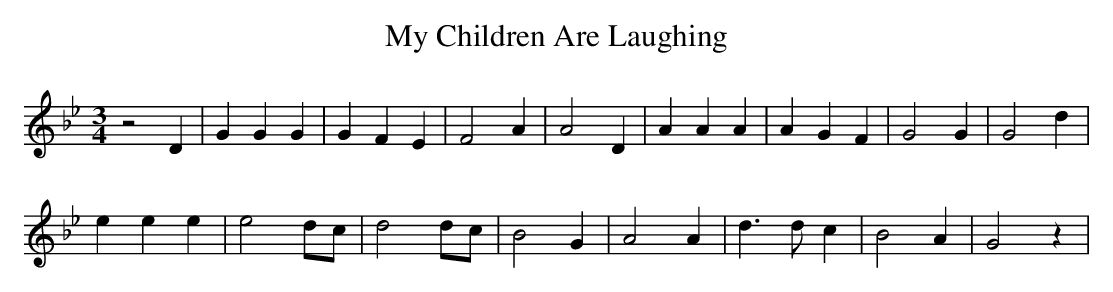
X:1
T:My Children Are Laughing
M:3/4
L:1/4
K:Bb
 z2 D| G G G| G F E| F2 A| A2 D| A A A| A G F| G2 G| G2 d|
K:Bb}
 e e e| e2 d/2c/2| d2 d/2c/2| B2 G| A2 A| d3/2 d/2 c| B2 A| G2 z|
